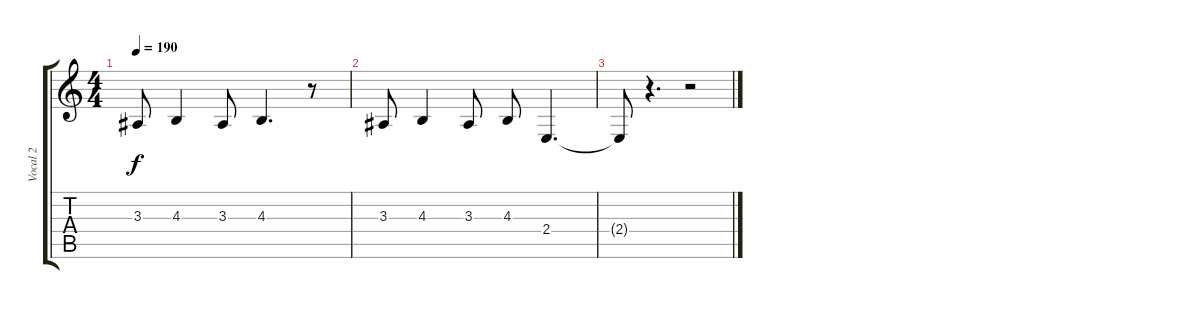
\track ("Vocal 2" "Vocal 2") {instrument clarinet}
\staff {score tabs}
\tuning (E4 B3 G3 D3 A2 D2) {hide}
\ts (4 4)
\tempo 190
\clef g2
\ks c
3.3.8{dy f} 4.3.4 3.3.8 4.3.4{d} r.8 |
3.3.8 4.3.4 3.3.8 4.3.8 2.4.4{d} |
2.4{t}.8 r.4{d} r.2
